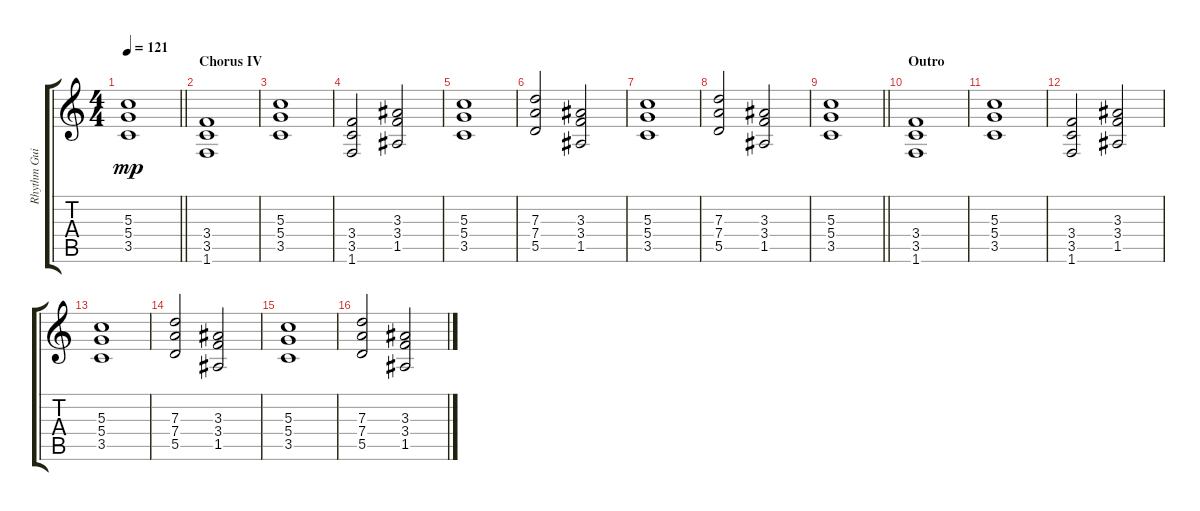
\track ("Rhythm Guitar" "Rhythm Gui") {instrument electricguitarclean}
\staff {score tabs}
\tuning (E4 B3 G3 D3 A2 E2) {hide}
\ts (4 4)
\tempo 121
\clef g2
\barLineRight lightlight
\ks c
(5.3 5.4 3.5).1{dy mp} |
\section ("" "Chorus IV")
(3.4 3.5 1.6).1 |
(5.3 5.4 3.5).1 |
(3.4 3.5 1.6).2 (3.3 3.4 1.5).2 |
(5.3 5.4 3.5).1 |
(7.3 7.4 5.5).2 (3.3 3.4 1.5).2 |
(5.3 5.4 3.5).1 |
(7.3 7.4 5.5).2 (3.3 3.4 1.5).2 |
\barLineRight lightlight
(5.3 5.4 3.5).1 |
\section ("" "Outro")
(3.4 3.5 1.6).1 |
(5.3 5.4 3.5).1 |
(3.4 3.5 1.6).2 (3.3 3.4 1.5).2 |
(5.3 5.4 3.5).1 |
(7.3 7.4 5.5).2 (3.3 3.4 1.5).2 |
(5.3 5.4 3.5).1 |
(7.3 7.4 5.5).2 (3.3 3.4 1.5).2
